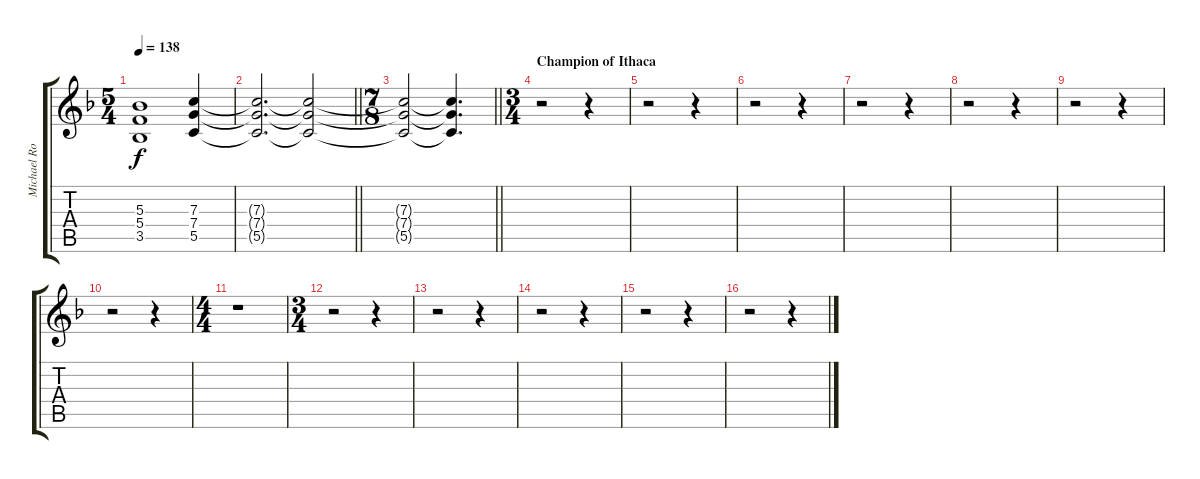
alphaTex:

\track ("Michael Romeo (guitar)" "Michael Ro") {instrument distortionguitar}
\staff {score tabs}
\tuning (D4 A3 F3 C3 G2 D2) {hide}
\ts (5 4)
\tempo 138
\clef g2
\ks dminor
(5.3{t} 5.4{t} 3.5{t}).1{dy f} (7.3 7.4 5.5).4 |
\barLineRight lightlight
(7.3{t} 7.4{t} 5.5{t}).2{d} (7.3{t} 7.4{t} 5.5{t}).2{volume 6} |
\ts (7 8)
\barLineRight lightlight
(7.3{t} 7.4{t} 5.5{t}).2 (7.3{t} 7.4{t} 5.5{t}).4{d} |
\ts (3 4)
\section ("" "Champion of Ithaca")
r.2 r.4 |
r.2 r.4 |
r.2 r.4 |
r.2 r.4 |
r.2 r.4 |
r.2 r.4 |
r.2 r.4 |
\ts (4 4)
r.1 |
\ts (3 4)
r.2 r.4 |
r.2 r.4 |
r.2 r.4 |
r.2 r.4 |
r.2 r.4
